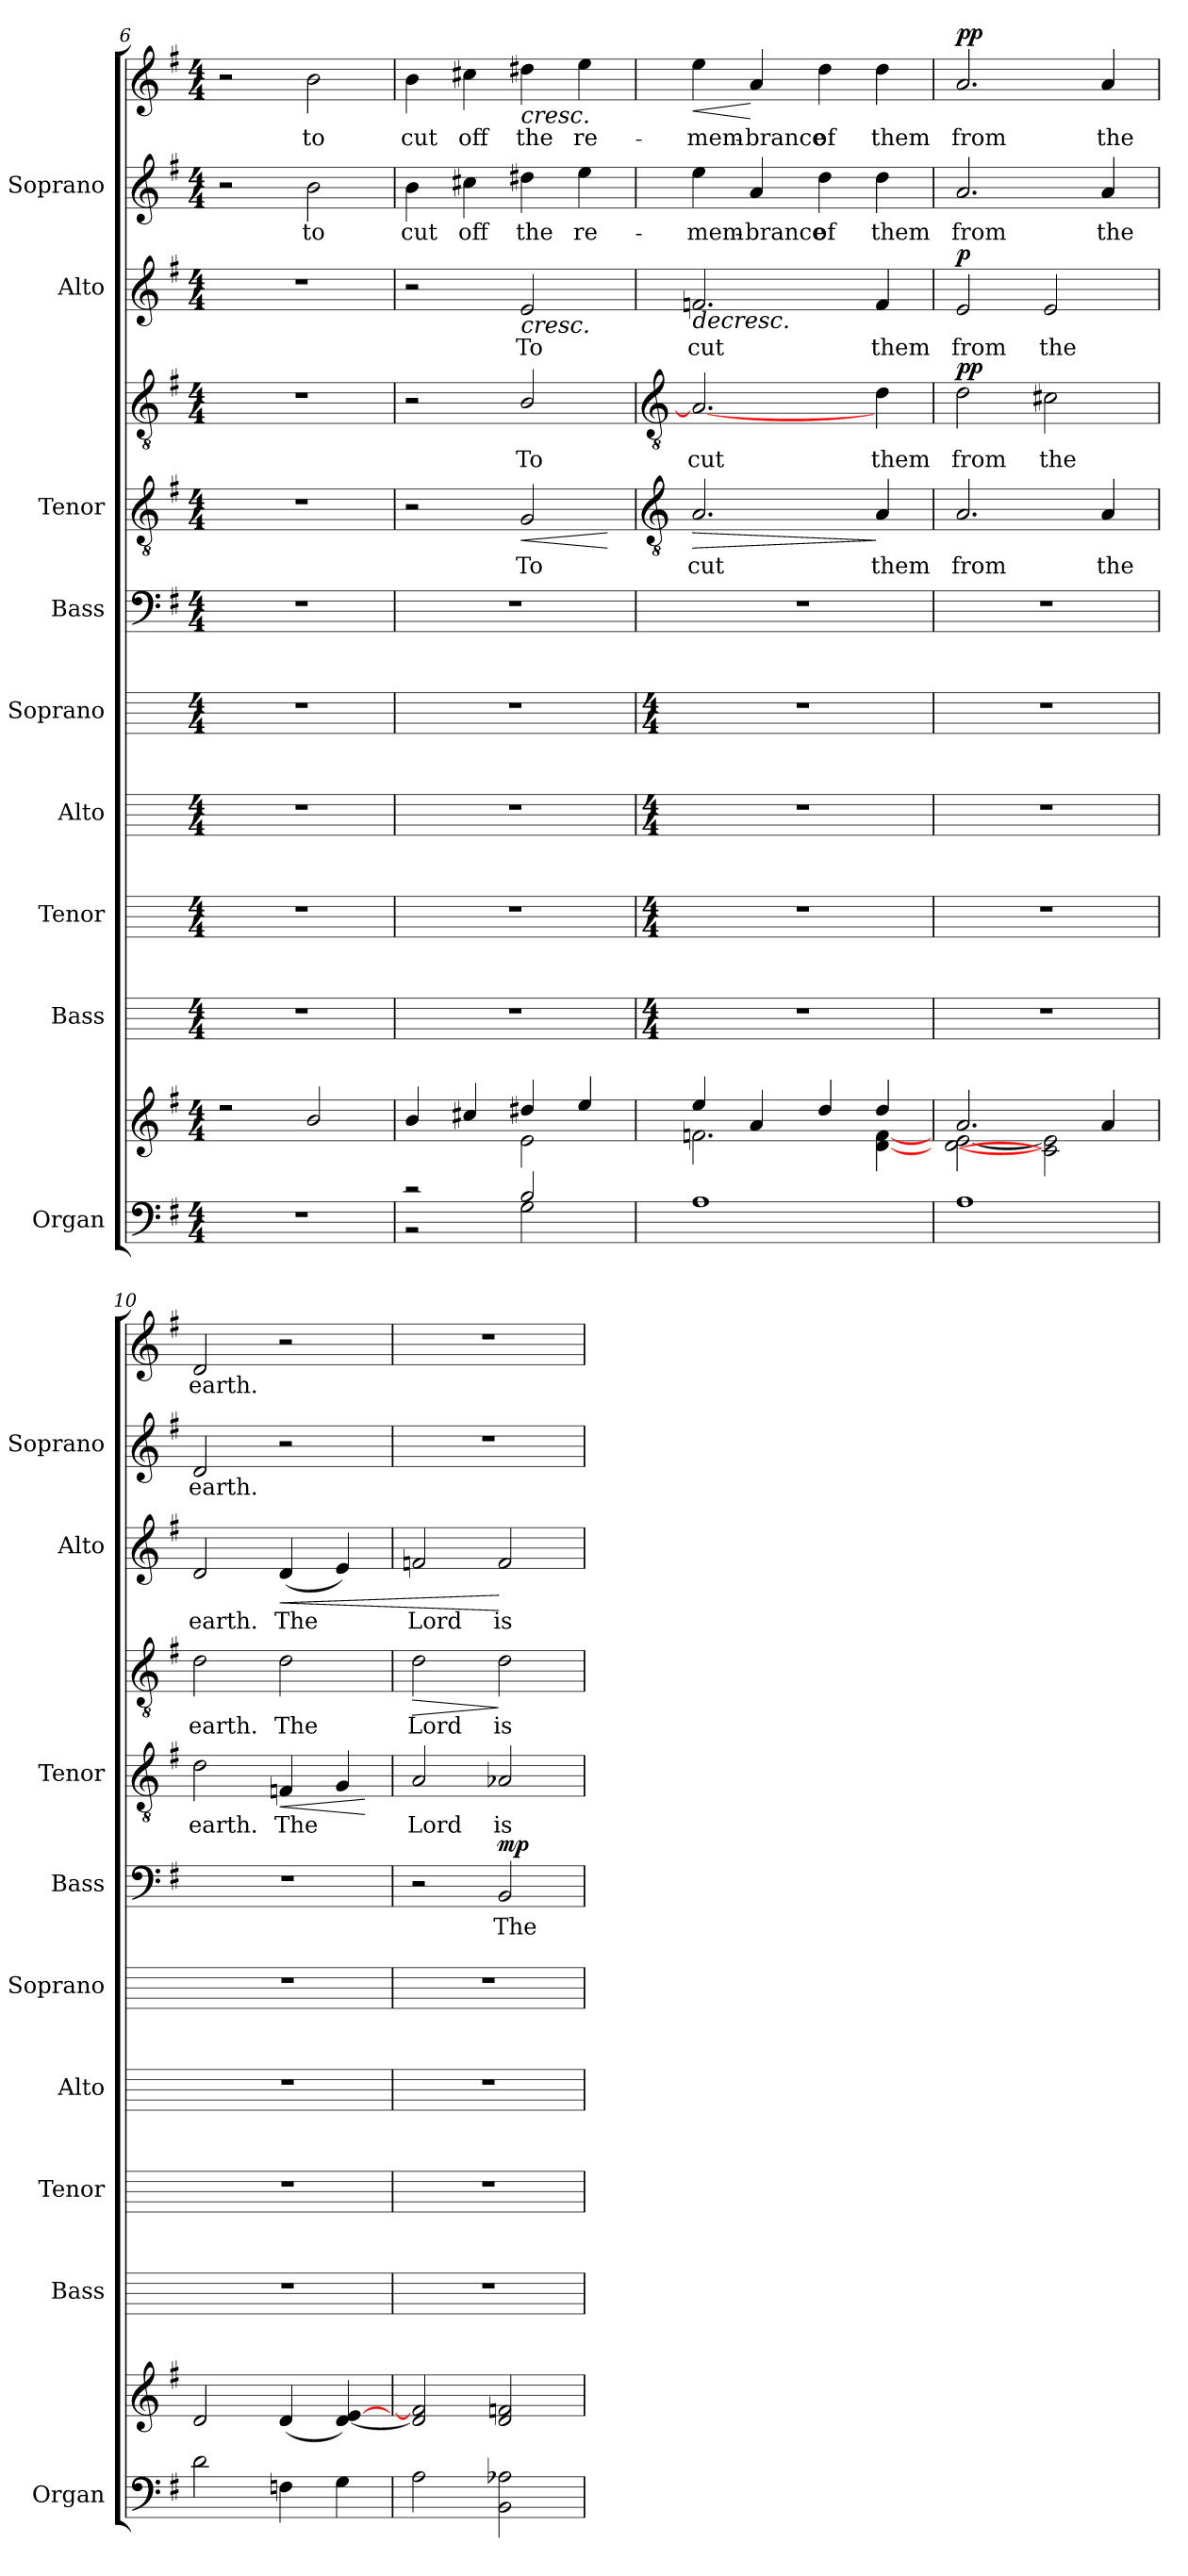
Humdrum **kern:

**kern	**kern	**kern	**kern	**kern	**kern	**kern	**text	**dynam	**kern	**text	**kern	**text	**dynam	**kern	**text	**dynam	**kern	**text	**kern	**text	**dynam
*part9	*part9	*part8	*part7	*part6	*part5	*part4	*part4	*part4	*part3	*part3	*part3	*part3	*part3	*part2	*part2	*part2	*part1	*part1	*part1	*part1	*part1
*staff12	*staff11	*staff10	*staff9	*staff8	*staff7	*staff6	*staff6	*staff6	*staff5	*staff5	*staff4	*staff4	*staff4/5	*staff3	*staff3	*staff3	*staff2	*staff2	*staff1	*staff1	*staff1/2
*I"Organ	*	*I"Bass	*I"Tenor	*I"Alto	*I"Soprano	*I"Bass	*	*	*I"Tenor	*	*	*	*	*I"Alto	*	*	*I"Soprano	*	*	*	*
*I'Organ	*	*I'Bass	*I'Tenor	*I'Alto	*I'Soprano	*I'Bass	*	*	*I'Tenor	*	*	*	*	*I'Alto	*	*	*I'Soprano	*	*	*	*
*clefF4	*clefG2	*	*	*	*	*clefF4	*	*	*clefGv2	*	*clefGv2	*	*	*clefG2	*	*	*	*	*clefG2	*	*
*k[f#]	*k[f#]	*	*	*	*	*k[f#]	*	*	*k[f#]	*	*k[f#]	*	*	*k[f#]	*	*	*k[f#]	*	*k[f#]	*	*
*G:	*G:	*	*	*	*	*G:	*	*	*G:	*	*G:	*	*	*G:	*	*	*G:	*	*G:	*	*
*M4/4	*M4/4	*M4/4	*M4/4	*M4/4	*M4/4	*M4/4	*	*	*M4/4	*	*M4/4	*	*	*M4/4	*	*	*M4/4	*	*M4/4	*	*
=6	=6	=6	=6	=6	=6	=6	=6	=6	=6	=6	=6	=6	=6	=6	=6	=6	=6	=6	=6	=6	=6
*^	*^	*	*	*	*	*	*	*	*	*	*	*	*	*	*	*	*	*	*	*	*
*	*	*	*^	*	*	*	*	*	*	*	*	*	*	*	*	*	*	*	*	*	*	*	*
1r	2ryy	2r	2ryy	1ryy	1r	1r	1r	1r	1r	.	.	1r	.	1r	.	.	1r	.	.	2r	.	2r	.	.
!	!	!	!	!	!	!	!	!	!	!	!	!	!	!	!	!	!	!	!	!	!LO:LY:b	!	!LO:LY:b	!
.	2ryy	2b/	2ryy	.	.	.	.	.	.	.	.	.	.	.	.	.	.	.	.	2b\	to	2b\	to	.
=7	=7	=7	=7	=7	=7	=7	=7	=7	=7	=7	=7	=7	=7	=7	=7	=7	=7	=7	=7	=7	=7	=7	=7	=7
!	!	!	!	!	!	!	!	!	!	!	!	!	!	!	!	!	!	!	!	!	!LO:LY:b	!	!LO:LY:b	!
2r	2r	4b/	2ryy	2ryy	1r	1r	1r	1r	1r	.	.	2r	.	2r	.	.	2r	.	.	4b	cut	4b	cut	.
!	!	!	!	!	!	!	!	!	!	!	!	!	!	!	!	!	!	!	!	!	!LO:LY:b	!	!LO:LY:b	!
.	.	4cc#X/	.	.	.	.	.	.	.	.	.	.	.	.	.	.	.	.	.	4cc#X	off	4cc#X	off	.
!	!	!	!	!	!	!	!	!	!	!	!	!	!LO:LY:b	!	!LO:LY:b	!LO:HP:b=2	!	!	!	!	!	!	!	!
!	!	!	!	!	!	!	!	!	!	!	!	!	!	!	!	!LO:HP:n=1:b	!	!LO:LY:b	!LO:HP:b	!	!LO:LY:b	!	!LO:LY:b	!LO:HP:b
2B/	2G\	4dd#X/	2e\	2ryy	.	.	.	.	.	.	.	2G	To	2B/	To	< <	2e	To	<	4dd#X	the	4dd#X	the	<
!	!	!	!	!	!	!	!	!	!	!	!	!	!	!	!	!	!	!	!	!	!LO:LY:b	!	!LO:LY:b	!
.	.	4ee/	.	.	.	.	.	.	.	.	.	.	.	.	.	.	.	.	.	4ee	re-	4ee	re-	.
*v	*v	*	*	*	*	*	*	*	*	*	*	*	*	*	*	*	*	*	*	*	*	*	*	*
*	*v	*v	*v	*	*	*	*	*	*	*	*	*	*	*	*	*	*	*	*	*	*	*	*
.	.	.	.	.	.	.	.	.	.	.	.	.	[	.	.	.	.	.	.	.	.
!!LO:LB:g=z
=8	=8	=8	=8	=8	=8	=8	=8	=8	=8	=8	=8	=8	=8	=8	=8	=8	=8	=8	=8	=8	=8
*	*	*	*	*	*	*	*	*	*clefGv2	*	*clefGv2	*	*	*	*	*	*	*	*	*	*
*	*	*M4/4	*M4/4	*M4/4	*M4/4	*	*	*	*	*	*	*	*	*	*	*	*	*	*	*	*
*^	*^	*	*	*	*	*	*	*	*	*	*	*	*	*	*	*	*	*	*	*	*
!	!	!	!	!	!	!	!	!	!	!	!	!LO:LY:b	!	!LO:LY:b	!LO:HP:b=2	!	!	!	!	!	!	!	!
!	!	!	!	!	!	!	!	!	!	!	!	!	!	!	!LO:HP:n=1:b	!	!LO:LY:b	!LO:HP:b	!	!LO:LY:b	!	!LO:LY:b	!LO:HP:b
1A/	2ryy	4ee/	2.fn\	1r	1r	1r	1r	1r	.	.	2.A	cut	2.A_	cut	> >	2.fn	cut	>	4ee	-mem-	4ee	-mem-	<
!	!	!	!	!	!	!	!	!	!	!	!	!	!	!	!	!	!	!	!	!LO:LY:b	!	!LO:LY:b	!
.	.	4a/	.	.	.	.	.	.	.	.	.	.	.	.	.	.	.	.	4a	-brance	4a	-brance	[
!	!	!	!	!	!	!	!	!	!	!	!	!	!	!	!	!	!	!	!	!LO:LY:b	!	!LO:LY:b	!
.	2ryy	4dd/	.	.	.	.	.	.	.	.	.	.	.	.	.	.	.	.	4dd	of	4dd	of	.
!	!	!	!	!	!	!	!	!	!	!	!	!LO:LY:b	!	!LO:LY:b	!	!	!LO:LY:b	!	!	!LO:LY:b	!	!LO:LY:b	!
.	.	4dd/	[4d\ [4f\	.	.	.	.	.	.	.	4A	them	4d	them	] [	4f	them	[	4dd	them	4dd	them	.
*v	*v	*	*	*	*	*	*	*	*	*	*	*	*	*	*	*	*	*	*	*	*	*	*
*	*v	*v	*	*	*	*	*	*	*	*	*	*	*	*	*	*	*	*	*	*	*	*
.	.	.	.	.	.	.	.	.	.	.	.	.	.	.	.	.	.	.	.	.	[
=9	=9	=9	=9	=9	=9	=9	=9	=9	=9	=9	=9	=9	=9	=9	=9	=9	=9	=9	=9	=9	=9
*^	*^	*	*	*	*	*	*	*	*	*	*	*	*	*	*	*	*	*	*	*	*
!	!	!	!	!	!	!	!	!	!	!	!	!LO:LY:b	!	!LO:LY:b	!LO:DY:b=2	!	!LO:LY:b	!	!	!LO:LY:b	!	!LO:LY:b	!
!	!	!	!	!	!	!	!	!	!	!	!	!	!	!	!LO:DY:n=1:b	!	!	!LO:DY:b	!	!	!	!	!LO:DY:b=2
!	!	!	!	!	!	!	!	!	!	!	!	!	!	!	!	!	!	!	!	!	!	!	!LO:DY:n=1:b
1A/	2ryy	2.a/	[2d\ [2e\	1r	1r	1r	1r	1r	.	.	2.A	from	2d	from	p p	2e	from	p	2.a	from	2.a	from	p p
!	!	!	!	!	!	!	!	!	!	!	!	!	!	!LO:LY:b	!	!	!LO:LY:b	!	!	!	!	!	!
.	2ryy	.	2c#\] 2e\]	.	.	.	.	.	.	.	.	.	2c#X	the	.	2e	the	.	.	.	.	.	.
!	!	!	!	!	!	!	!	!	!	!	!	!LO:LY:b	!	!	!	!	!	!	!	!LO:LY:b	!	!LO:LY:b	!
.	.	4a/	.	.	.	.	.	.	.	.	4A	the	.	.	.	.	.	.	4a	the	4a	the	.
=10	=10	=10	=10	=10	=10	=10	=10	=10	=10	=10	=10	=10	=10	=10	=10	=10	=10	=10	=10	=10	=10	=10	=10
!	!	!	!	!	!	!	!	!	!	!	!	!LO:LY:b	!	!LO:LY:b	!	!	!LO:LY:b	!	!	!LO:LY:b	!	!LO:LY:b	!
2d\	2ryy	2d/	2ryy	1r	1r	1r	1r	1r	.	.	2d	earth.	2d	earth.	.	2d	earth.	.	2d	earth.	2d	earth.	.
!	!	!	!	!	!	!	!	!	!	!	!	!LO:LY:b	!	!LO:LY:b	!LO:HP:b=2	!	!	!	!	!	!	!	!
!	!	!	!	!	!	!	!	!	!	!	!	!	!	!	!LO:HP:n=1:b	!	!LO:LY:b	!LO:HP:b	!	!	!	!	!
4Fn\	2ryy	(>4d/	2ryy	.	.	.	.	.	.	.	4Fn	The	2d	The	< <	(<4d	The	<	2r	.	2r	.	.
4G\	.	[4d/ [4e/)	.	.	.	.	.	.	.	.	4G	.	.	.	.	4e)	.	.	.	.	.	.	.
*v	*v	*	*	*	*	*	*	*	*	*	*	*	*	*	*	*	*	*	*	*	*	*	*
*	*v	*v	*	*	*	*	*	*	*	*	*	*	*	*	*	*	*	*	*	*	*	*
.	.	.	.	.	.	.	.	.	.	.	.	.	[ ]	.	.	]	.	.	.	.	.
=11	=11	=11	=11	=11	=11	=11	=11	=11	=11	=11	=11	=11	=11	=11	=11	=11	=11	=11	=11	=11	=11
*^	*^	*	*	*	*	*	*	*	*	*	*	*	*	*	*	*	*	*	*	*	*
!	!	!	!	!	!	!	!	!	!	!	!	!LO:LY:b	!	!LO:LY:b	!LO:HP:b	!	!LO:LY:b	!	!	!	!	!	!
2A\	2ryy	2d/] 2f/]	1ryy	1r	1r	1r	1r	2r	.	.	2A	Lord	2d	Lord	>	2fn	Lord	.	1r	.	1r	.	.
!	!	!	!	!	!	!	!	!	!LO:LY:b	!LO:DY:b	!	!LO:LY:b	!	!LO:LY:b	!	!	!LO:LY:b	!	!	!	!	!	!
2ryy	2BB\ 2A-X\	2d/ 2f/	.	.	.	.	.	2BB	The	mp	2A-X	is	2d	is	] [	2f	is	[	.	.	.	.	.
*v	*v	*	*	*	*	*	*	*	*	*	*	*	*	*	*	*	*	*	*	*	*	*	*
*	*v	*v	*	*	*	*	*	*	*	*	*	*	*	*	*	*	*	*	*	*	*	*
=	=	=	=	=	=	=	=	=	=	=	=	=	=	=	=	=	=	=	=	=	=
*-	*-	*-	*-	*-	*-	*-	*-	*-	*-	*-	*-	*-	*-	*-	*-	*-	*-	*-	*-	*-	*-
